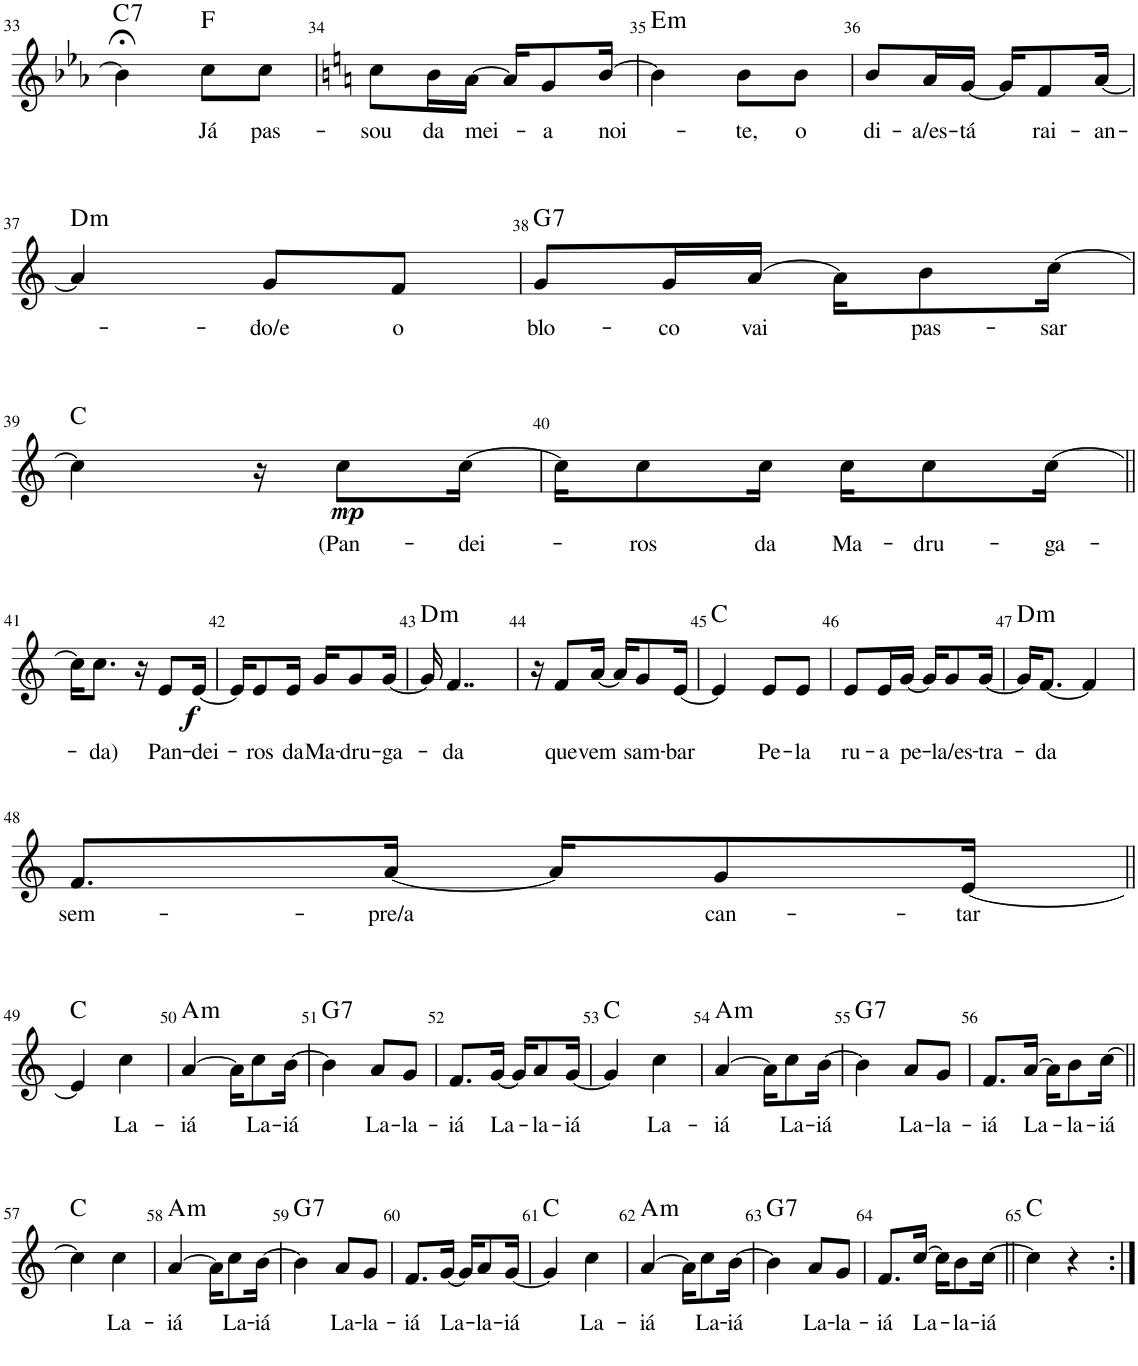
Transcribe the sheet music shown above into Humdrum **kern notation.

**kern	**text	**dynam	**harte
*part1	*part1	*part1	*part1
*staff1	*staff1	*staff1	*
*I"Tessitura reduzida	*	*	*
!!LO:PB:g=z
*clefG2	*	*	*
*k[b-e-a-]	*	*	*
*M2/4	*	*	*
=33	=33	=33	=33
!	!	!	!LO:H:kt=7
4b-;<\]	.	.	C:7
!	!LO:LY:b	!	!
8cc\L	Já	.	F:maj
!	!LO:LY:b	!	!
8cc\J	pas-	.	.
=34	=34	=34	=34
*k[]	*	*	*
!	!LO:LY:b	!	!
8cc\L	-sou	.	.
!	!LO:LY:b	!	!
16b\L	da	.	.
!	!LO:LY:b	!	!
[16a\JJ	mei-	.	.
16a/KL]	.	.	.
!	!LO:LY:b	!	!
8g/	-a	.	.
!	!LO:LY:b	!	!
[16b/Jk	noi-	.	.
=35	=35	=35	=35
!	!	!	!LO:H:kt=m
4b\]	.	.	E:min
!	!LO:LY:b	!	!
8b\L	-te,	.	.
!	!LO:LY:b	!	!
8b\J	o	.	.
=36	=36	=36	=36
!	!LO:LY:b	!	!
8b/L	di-	.	.
!	!LO:LY:b	!	!
16a/L	-a/es-	.	.
!	!LO:LY:b	!	!
[16g/JJ	-tá	.	.
16g/KL]	.	.	.
!	!LO:LY:b	!	!
8f/	rai-	.	.
!	!LO:LY:b	!	!
[16a/Jk	-an-	.	.
!!LO:LB:g=z
=37	=37	=37	=37
!	!	!	!LO:H:kt=m
4a/]	.	.	D:min
!	!LO:LY:b	!	!
8g/L	-do/e	.	.
!	!LO:LY:b	!	!
8f/J	o	.	.
=38	=38	=38	=38
!	!LO:LY:b	!	!LO:H:kt=7
8g/L	blo-	.	G:7
!	!LO:LY:b	!	!
16g/L	-co	.	.
!	!LO:LY:b	!	!
[16a/JJ	vai	.	.
16a\KL]	.	.	.
!	!LO:LY:b	!	!
8b\	pas-	.	.
!	!LO:LY:b	!	!
[16cc\Jk	-sar	.	.
!!LO:LB:g=z
=39	=39	=39	=39
4cc\]	.	.	C:maj
16r	.	.	.
!	!LO:LY:b	!LO:DY:b	!
8cc\L	(Pan-	mp	.
!	!LO:LY:b	!	!
[16cc\Jk	-dei-	.	.
=40	=40	=40	=40
16cc\KL]	.	.	.
!	!LO:LY:b	!	!
8cc\	-ros	.	.
!	!LO:LY:b	!	!
16cc\Jk	da	.	.
!	!LO:LY:b	!	!
16cc\KL	Ma-	.	.
!	!LO:LY:b	!	!
8cc\	-dru-	.	.
!	!LO:LY:b	!	!
[16cc\Jk	-ga-	.	.
!!LO:LB:g=z
=41	=41	=41	=41
16cc\KL]	.	.	.
!	!LO:LY:b	!	!
8.cc\J	-da)	.	.
16r	.	.	.
!	!LO:LY:b	!	!
8e/L	Pan-	.	.
!	!LO:LY:b	!LO:DY:b	!
[16e/Jk	-dei-	f	.
=42	=42	=42	=42
16e/KL]	.	.	.
!	!LO:LY:b	!	!
8e/	-ros	.	.
!	!LO:LY:b	!	!
16e/Jk	da	.	.
!	!LO:LY:b	!	!
16g/KL	Ma-	.	.
!	!LO:LY:b	!	!
8g/	-dru-	.	.
!	!LO:LY:b	!	!
[16g/Jk	-ga-	.	.
=43	=43	=43	=43
!	!	!	!LO:H:kt=m
16g/]	.	.	D:min
!	!LO:LY:b	!	!
4..f/	-da	.	.
=44	=44	=44	=44
16r	.	.	.
!	!LO:LY:b	!	!
8f/L	que	.	.
!	!LO:LY:b	!	!
[16a/Jk	vem	.	.
16a/KL]	.	.	.
!	!LO:LY:b	!	!
8g/	sam-	.	.
!	!LO:LY:b	!	!
[16e/Jk	-bar	.	.
=45	=45	=45	=45
4e/]	.	.	C:maj
!	!LO:LY:b	!	!
8e/L	Pe-	.	.
!	!LO:LY:b	!	!
8e/J	-la	.	.
=46	=46	=46	=46
!	!LO:LY:b	!	!
8e/L	ru-	.	.
!	!LO:LY:b	!	!
16e/L	-a	.	.
!	!LO:LY:b	!	!
[16g/JJ	pe-	.	.
16g/KL]	.	.	.
!	!LO:LY:b	!	!
8g/	-la/es-	.	.
!	!LO:LY:b	!	!
[16g/Jk	-tra-	.	.
=47	=47	=47	=47
!	!	!	!LO:H:kt=m
16g/KL]	.	.	D:min
!	!LO:LY:b	!	!
[8.f/J	-da	.	.
4f/]	.	.	.
!!LO:LB:g=z
=48	=48	=48	=48
!	!LO:LY:b	!	!
8.f/L	sem-	.	.
!	!LO:LY:b	!	!
[16a/Jk	-pre/a	.	.
16a/KL]	.	.	.
!	!LO:LY:b	!	!
8g/	can-	.	.
!	!LO:LY:b	!	!
[16e/Jk	-tar	.	.
!!LO:LB:g=z
=49	=49	=49	=49
4e/]	.	.	C:maj
!	!LO:LY:b	!	!
4cc\	La-	.	.
=50	=50	=50	=50
!	!LO:LY:b	!	!LO:H:kt=m
[4a/	-iá	.	A:min
16a\KL]	.	.	.
!	!LO:LY:b	!	!
8cc\	La-	.	.
!	!LO:LY:b	!	!
[16b\Jk	-iá	.	.
=51	=51	=51	=51
!	!	!	!LO:H:kt=7
4b\]	.	.	G:7
!	!LO:LY:b	!	!
8a/L	La-	.	.
!	!LO:LY:b	!	!
8g/J	-la-	.	.
=52	=52	=52	=52
!	!LO:LY:b	!	!
8.f/L	-iá	.	.
!	!LO:LY:b	!	!
[16g/Jk	La-	.	.
16g/KL]	.	.	.
!	!LO:LY:b	!	!
8a/	-la-	.	.
!	!LO:LY:b	!	!
[16g/Jk	-iá	.	.
=53	=53	=53	=53
4g/]	.	.	C:maj
!	!LO:LY:b	!	!
4cc\	La-	.	.
=54	=54	=54	=54
!	!LO:LY:b	!	!LO:H:kt=m
[4a/	iá	.	A:min
16a\KL]	.	.	.
!	!LO:LY:b	!	!
8cc\	La-	.	.
!	!LO:LY:b	!	!
[16b\Jk	-iá	.	.
=55	=55	=55	=55
!	!	!	!LO:H:kt=7
4b\]	.	.	G:7
!	!LO:LY:b	!	!
8a/L	La-	.	.
!	!LO:LY:b	!	!
8g/J	-la-	.	.
=56	=56	=56	=56
!	!LO:LY:b	!	!
8.f/L	-iá	.	.
!	!LO:LY:b	!	!
[16a/Jk	La-	.	.
16a\KL]	.	.	.
!	!LO:LY:b	!	!
8b\	-la-	.	.
!	!LO:LY:b	!	!
[16cc\Jk	-iá	.	.
!!LO:LB:g=z
=57	=57	=57	=57
4cc\]	.	.	C:maj
!	!LO:LY:b	!	!
4cc\	La-	.	.
=58	=58	=58	=58
!	!LO:LY:b	!	!LO:H:kt=m
[4a/	-iá	.	A:min
16a\KL]	.	.	.
!	!LO:LY:b	!	!
8cc\	La-	.	.
!	!LO:LY:b	!	!
[16b\Jk	-iá	.	.
=59	=59	=59	=59
!	!	!	!LO:H:kt=7
4b\]	.	.	G:7
!	!LO:LY:b	!	!
8a/L	La-	.	.
!	!LO:LY:b	!	!
8g/J	-la-	.	.
=60	=60	=60	=60
!	!LO:LY:b	!	!
8.f/L	-iá	.	.
!	!LO:LY:b	!	!
[16g/Jk	La-	.	.
16g/KL]	.	.	.
!	!LO:LY:b	!	!
8a/	-la-	.	.
!	!LO:LY:b	!	!
[16g/Jk	-iá	.	.
=61	=61	=61	=61
4g/]	.	.	C:maj
!	!LO:LY:b	!	!
4cc\	La-	.	.
=62	=62	=62	=62
!	!LO:LY:b	!	!LO:H:kt=m
[4a/	-iá	.	A:min
16a\KL]	.	.	.
!	!LO:LY:b	!	!
8cc\	La-	.	.
!	!LO:LY:b	!	!
[16b\Jk	-iá	.	.
=63	=63	=63	=63
!	!	!	!LO:H:kt=7
4b\]	.	.	G:7
!	!LO:LY:b	!	!
8a/L	La-	.	.
!	!LO:LY:b	!	!
8g/J	-la-	.	.
=64	=64	=64	=64
!	!LO:LY:b	!	!
8.f/L	-iá	.	.
!	!LO:LY:b	!	!
[16cc/Jk	La-	.	.
16cc\KL]	.	.	.
!	!LO:LY:b	!	!
8b\	-la-	.	.
!	!LO:LY:b	!	!
[16cc\Jk	-iá	.	.
=65	=65	=65	=65
4cc\]	.	.	C:maj
4r	.	.	.
=:|!	=:|!	=:|!	=:|!
*-	*-	*-	*-
